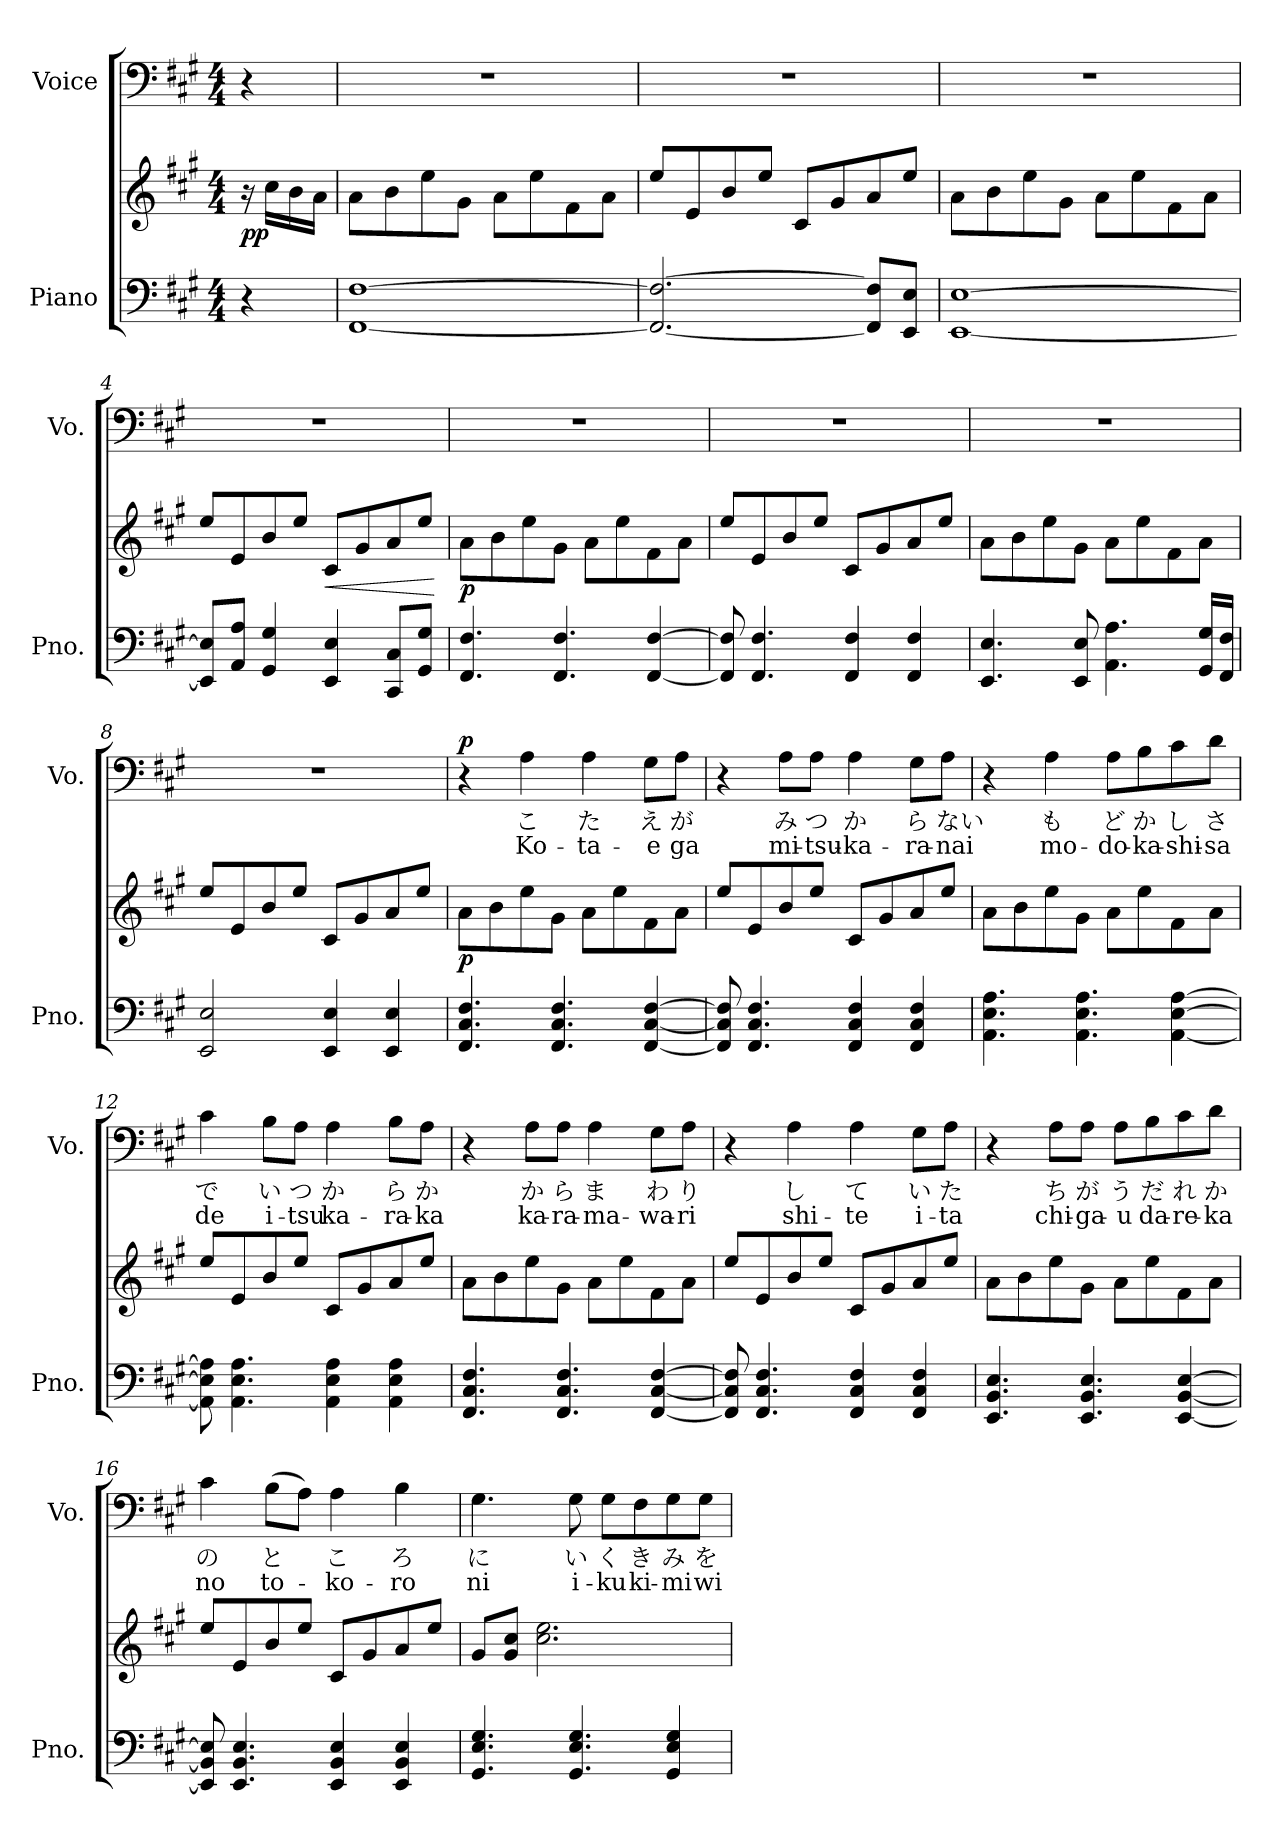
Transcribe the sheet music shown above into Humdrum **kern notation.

**kern	**kern	**dynam	**kern	**text	**text	**dynam
*part2	*part2	*part2	*part1	*part1	*part1	*part1
*staff3	*staff2	*staff2/3	*staff1	*staff1	*staff1	*staff1
*I"Piano	*	*	*I"Voice	*	*	*
*I'Pno.	*	*	*I'Vo.	*	*	*
*clefF4	*clefG2	*	*clefF4	*	*	*
*k[f#c#g#]	*k[f#c#g#]	*	*k[f#c#g#]	*	*	*
*M4/4	*M4/4	*	*M4/4	*	*	*
*MM100	*MM100	*	*MM100	*	*	*
=	=	=	=	=	=	=
!	!	!LO:DY:b	!	!	!	!
4r	16r	pp	4r	.	.	.
.	16cc#\LL	.	.	.	.	.
.	16b\	.	.	.	.	.
.	16a\JJ	.	.	.	.	.
=1	=1	=1	=1	=1	=1	=1
[1FF# [1F#	8a\L	.	1r	.	.	.
.	8b\	.	.	.	.	.
.	8ee\	.	.	.	.	.
.	8g#\J	.	.	.	.	.
.	8a\L	.	.	.	.	.
.	8ee\	.	.	.	.	.
.	8f#\	.	.	.	.	.
.	8a\J	.	.	.	.	.
=2	=2	=2	=2	=2	=2	=2
2.FF#/_ 2.F#/_	8ee/L	.	1r	.	.	.
.	8e/	.	.	.	.	.
.	8b/	.	.	.	.	.
.	8ee/J	.	.	.	.	.
.	8c#/L	.	.	.	.	.
.	8g#/	.	.	.	.	.
8FF#/] 8F#/]L	8a/	.	.	.	.	.
8EE/ 8E/J	8ee/J	.	.	.	.	.
=3	=3	=3	=3	=3	=3	=3
[1EE [1E	8a\L	.	1r	.	.	.
.	8b\	.	.	.	.	.
.	8ee\	.	.	.	.	.
.	8g#\J	.	.	.	.	.
.	8a\L	.	.	.	.	.
.	8ee\	.	.	.	.	.
.	8f#\	.	.	.	.	.
.	8a\J	.	.	.	.	.
=4	=4	=4	=4	=4	=4	=4
8EE/] 8E/]L	8ee/L	.	1r	.	.	.
8AA/ 8A/J	8e/	.	.	.	.	.
4GG#/ 4G#/	8b/	.	.	.	.	.
.	8ee/J	.	.	.	.	.
!	!	!LO:HP:b	!	!	!	!
4EE/ 4E/	8c#/L	<	.	.	.	.
.	8g#/	.	.	.	.	.
8CC#/ 8C#/L	8a/	.	.	.	.	.
8GG#/ 8G#/J	8ee/J	.	.	.	.	.
.	.	[	.	.	.	.
!!LO:LB:g=z
=5	=5	=5	=5	=5	=5	=5
!	!	!LO:DY:b	!	!	!	!
4.FF#/ 4.F#/	8a\L	p	1r	.	.	.
.	8b\	.	.	.	.	.
.	8ee\	.	.	.	.	.
4.FF#/ 4.F#/	8g#\J	.	.	.	.	.
.	8a\L	.	.	.	.	.
.	8ee\	.	.	.	.	.
[4FF#/ [4F#/	8f#\	.	.	.	.	.
.	8a\J	.	.	.	.	.
=6	=6	=6	=6	=6	=6	=6
8FF#/] 8F#/]	8ee/L	.	1r	.	.	.
4.FF#/ 4.F#/	8e/	.	.	.	.	.
.	8b/	.	.	.	.	.
.	8ee/J	.	.	.	.	.
4FF#/ 4F#/	8c#/L	.	.	.	.	.
.	8g#/	.	.	.	.	.
4FF#/ 4F#/	8a/	.	.	.	.	.
.	8ee/J	.	.	.	.	.
=7	=7	=7	=7	=7	=7	=7
4.EE/ 4.E/	8a\L	.	1r	.	.	.
.	8b\	.	.	.	.	.
.	8ee\	.	.	.	.	.
8EE/ 8E/	8g#\J	.	.	.	.	.
4.AA\ 4.A\	8a\L	.	.	.	.	.
.	8ee\	.	.	.	.	.
.	8f#\	.	.	.	.	.
16GG#/ 16G#/LL	8a\J	.	.	.	.	.
16FF#/ 16F#/JJ	.	.	.	.	.	.
=8	=8	=8	=8	=8	=8	=8
2EE/ 2E/	8ee/L	.	1r	.	.	.
.	8e/	.	.	.	.	.
.	8b/	.	.	.	.	.
.	8ee/J	.	.	.	.	.
4EE/ 4E/	8c#/L	.	.	.	.	.
.	8g#/	.	.	.	.	.
4EE/ 4E/	8a/	.	.	.	.	.
.	8ee/J	.	.	.	.	.
!!LO:LB:g=z
=9	=9	=9	=9	=9	=9	=9
!	!	!LO:DY:b	!	!	!	!LO:DY:b
4.FF#/ 4.C#/ 4.F#/	8a\L	p	4r	.	.	p
.	8b\	.	.	.	.	.
!	!	!	!	!LO:LY:b	!LO:LY:b	!
.	8ee\	.	4A\	こ	Ko-	.
4.FF#/ 4.C#/ 4.F#/	8g#\J	.	.	.	.	.
!	!	!	!	!LO:LY:b	!LO:LY:b	!
.	8a\L	.	4A\	た	-ta-	.
.	8ee\	.	.	.	.	.
!	!	!	!	!LO:LY:b	!LO:LY:b	!
[4FF#/ [4C#/ [4F#/	8f#\	.	8G#\L	え	-e	.
!	!	!	!	!LO:LY:b	!LO:LY:b	!
.	8a\J	.	8A\J	が	ga	.
=10	=10	=10	=10	=10	=10	=10
8FF#/] 8C#/] 8F#/]	8ee/L	.	4r	.	.	.
4.FF#/ 4.C#/ 4.F#/	8e/	.	.	.	.	.
!	!	!	!	!LO:LY:b	!LO:LY:b	!
.	8b/	.	8A\L	み	mi-	.
!	!	!	!	!LO:LY:b	!LO:LY:b	!
.	8ee/J	.	8A\J	つ	-tsu-	.
!	!	!	!	!LO:LY:b	!LO:LY:b	!
4FF#/ 4C#/ 4F#/	8c#/L	.	4A\	か	-ka-	.
.	8g#/	.	.	.	.	.
!	!	!	!	!LO:LY:b	!LO:LY:b	!
4FF#/ 4C#/ 4F#/	8a/	.	8G#\L	ら	-ra-	.
!	!	!	!	!LO:LY:b	!LO:LY:b	!
.	8ee/J	.	8A\J	ない	-nai	.
=11	=11	=11	=11	=11	=11	=11
4.AA\ 4.E\ 4.A\	8a\L	.	4r	.	.	.
.	8b\	.	.	.	.	.
!	!	!	!	!LO:LY:b	!LO:LY:b	!
.	8ee\	.	4A\	も	mo-	.
4.AA\ 4.E\ 4.A\	8g#\J	.	.	.	.	.
!	!	!	!	!LO:LY:b	!LO:LY:b	!
.	8a\L	.	8A\L	ど	-do-	.
!	!	!	!	!LO:LY:b	!LO:LY:b	!
.	8ee\	.	8B\	か	-ka-	.
!	!	!	!	!LO:LY:b	!LO:LY:b	!
[4AA\ [4E\ [4A\	8f#\	.	8c#\	し	-shi-	.
!	!	!	!	!LO:LY:b	!LO:LY:b	!
.	8a\J	.	8d\J	さ	-sa	.
!!LO:LB:g=z
=12	=12	=12	=12	=12	=12	=12
!	!	!	!	!LO:LY:b	!LO:LY:b	!
8AA\] 8E\] 8A\]	8ee/L	.	4c#\	で	de	.
4.AA\ 4.E\ 4.A\	8e/	.	.	.	.	.
!	!	!	!	!LO:LY:b	!LO:LY:b	!
.	8b/	.	8B\L	い	i-	.
!	!	!	!	!LO:LY:b	!LO:LY:b	!
.	8ee/J	.	8A\J	つ	-tsu	.
!	!	!	!	!LO:LY:b	!LO:LY:b	!
4AA\ 4E\ 4A\	8c#/L	.	4A\	か	ka-	.
.	8g#/	.	.	.	.	.
!	!	!	!	!LO:LY:b	!LO:LY:b	!
4AA\ 4E\ 4A\	8a/	.	8B\L	ら	-ra-	.
!	!	!	!	!LO:LY:b	!LO:LY:b	!
.	8ee/J	.	8A\J	か	-ka	.
=13	=13	=13	=13	=13	=13	=13
4.FF#/ 4.C#/ 4.F#/	8a\L	.	4r	.	.	.
.	8b\	.	.	.	.	.
!	!	!	!	!LO:LY:b	!LO:LY:b	!
.	8ee\	.	8A\L	か	ka-	.
!	!	!	!	!LO:LY:b	!LO:LY:b	!
4.FF#/ 4.C#/ 4.F#/	8g#\J	.	8A\J	ら	-ra-	.
!	!	!	!	!LO:LY:b	!LO:LY:b	!
.	8a\L	.	4A\	ま	-ma-	.
.	8ee\	.	.	.	.	.
!	!	!	!	!LO:LY:b	!LO:LY:b	!
[4FF#/ [4C#/ [4F#/	8f#\	.	8G#\L	わ	-wa-	.
!	!	!	!	!LO:LY:b	!LO:LY:b	!
.	8a\J	.	8A\J	り	-ri	.
=14	=14	=14	=14	=14	=14	=14
8FF#/] 8C#/] 8F#/]	8ee/L	.	4r	.	.	.
4.FF#/ 4.C#/ 4.F#/	8e/	.	.	.	.	.
!	!	!	!	!LO:LY:b	!LO:LY:b	!
.	8b/	.	4A\	し	shi-	.
.	8ee/J	.	.	.	.	.
!	!	!	!	!LO:LY:b	!LO:LY:b	!
4FF#/ 4C#/ 4F#/	8c#/L	.	4A\	て	-te	.
.	8g#/	.	.	.	.	.
!	!	!	!	!LO:LY:b	!LO:LY:b	!
4FF#/ 4C#/ 4F#/	8a/	.	8G#\L	い	i-	.
!	!	!	!	!LO:LY:b	!LO:LY:b	!
.	8ee/J	.	8A\J	た	-ta	.
!!LO:PB:g=z
=15	=15	=15	=15	=15	=15	=15
4.EE/ 4.BB/ 4.E/	8a\L	.	4r	.	.	.
.	8b\	.	.	.	.	.
!	!	!	!	!LO:LY:b	!LO:LY:b	!
.	8ee\	.	8A\L	ち	chi-	.
!	!	!	!	!LO:LY:b	!LO:LY:b	!
4.EE/ 4.BB/ 4.E/	8g#\J	.	8A\J	が	-ga-	.
!	!	!	!	!LO:LY:b	!LO:LY:b	!
.	8a\L	.	8A\L	う	-u	.
!	!	!	!	!LO:LY:b	!LO:LY:b	!
.	8ee\	.	8B\	だ	da-	.
!	!	!	!	!LO:LY:b	!LO:LY:b	!
[4EE/ [4BB/ [4E/	8f#\	.	8c#\	れ	-re-	.
!	!	!	!	!LO:LY:b	!LO:LY:b	!
.	8a\J	.	8d\J	か	-ka	.
=16	=16	=16	=16	=16	=16	=16
!	!	!	!	!LO:LY:b	!LO:LY:b	!
8EE/] 8BB/] 8E/]	8ee/L	.	4c#\	の	no	.
4.EE/ 4.BB/ 4.E/	8e/	.	.	.	.	.
!	!	!	!	!LO:LY:b	!LO:LY:b	!
.	8b/	.	(>8B\L	と	to-	.
.	8ee/J	.	8A\J)	.	.	.
!	!	!	!	!LO:LY:b	!LO:LY:b	!
4EE/ 4BB/ 4E/	8c#/L	.	4A\	こ	-ko-	.
.	8g#/	.	.	.	.	.
!	!	!	!	!LO:LY:b	!LO:LY:b	!
4EE/ 4BB/ 4E/	8a/	.	4B\	ろ	-ro	.
.	8ee/J	.	.	.	.	.
=17	=17	=17	=17	=17	=17	=17
!	!	!	!	!LO:LY:b	!LO:LY:b	!
4.GG#/ 4.E/ 4.G#/	8g#/L	.	4.G#\	に	ni	.
.	8g#/ 8cc#/J	.	.	.	.	.
.	2.cc#\ 2.ee\	.	.	.	.	.
!	!	!	!	!LO:LY:b	!LO:LY:b	!
4.GG#/ 4.E/ 4.G#/	.	.	8G#\	い	i-	.
!	!	!	!	!LO:LY:b	!LO:LY:b	!
.	.	.	8G#\L	く	-ku	.
!	!	!	!	!LO:LY:b	!LO:LY:b	!
.	.	.	8F#\	き	ki-	.
!	!	!	!	!LO:LY:b	!LO:LY:b	!
4GG#/ 4E/ 4G#/	.	.	8G#\	み	-mi	.
!	!	!	!	!LO:LY:b	!LO:LY:b	!
.	.	.	8G#\J	を	wi	.
=	=	=	=	=	=	=
*-	*-	*-	*-	*-	*-	*-
